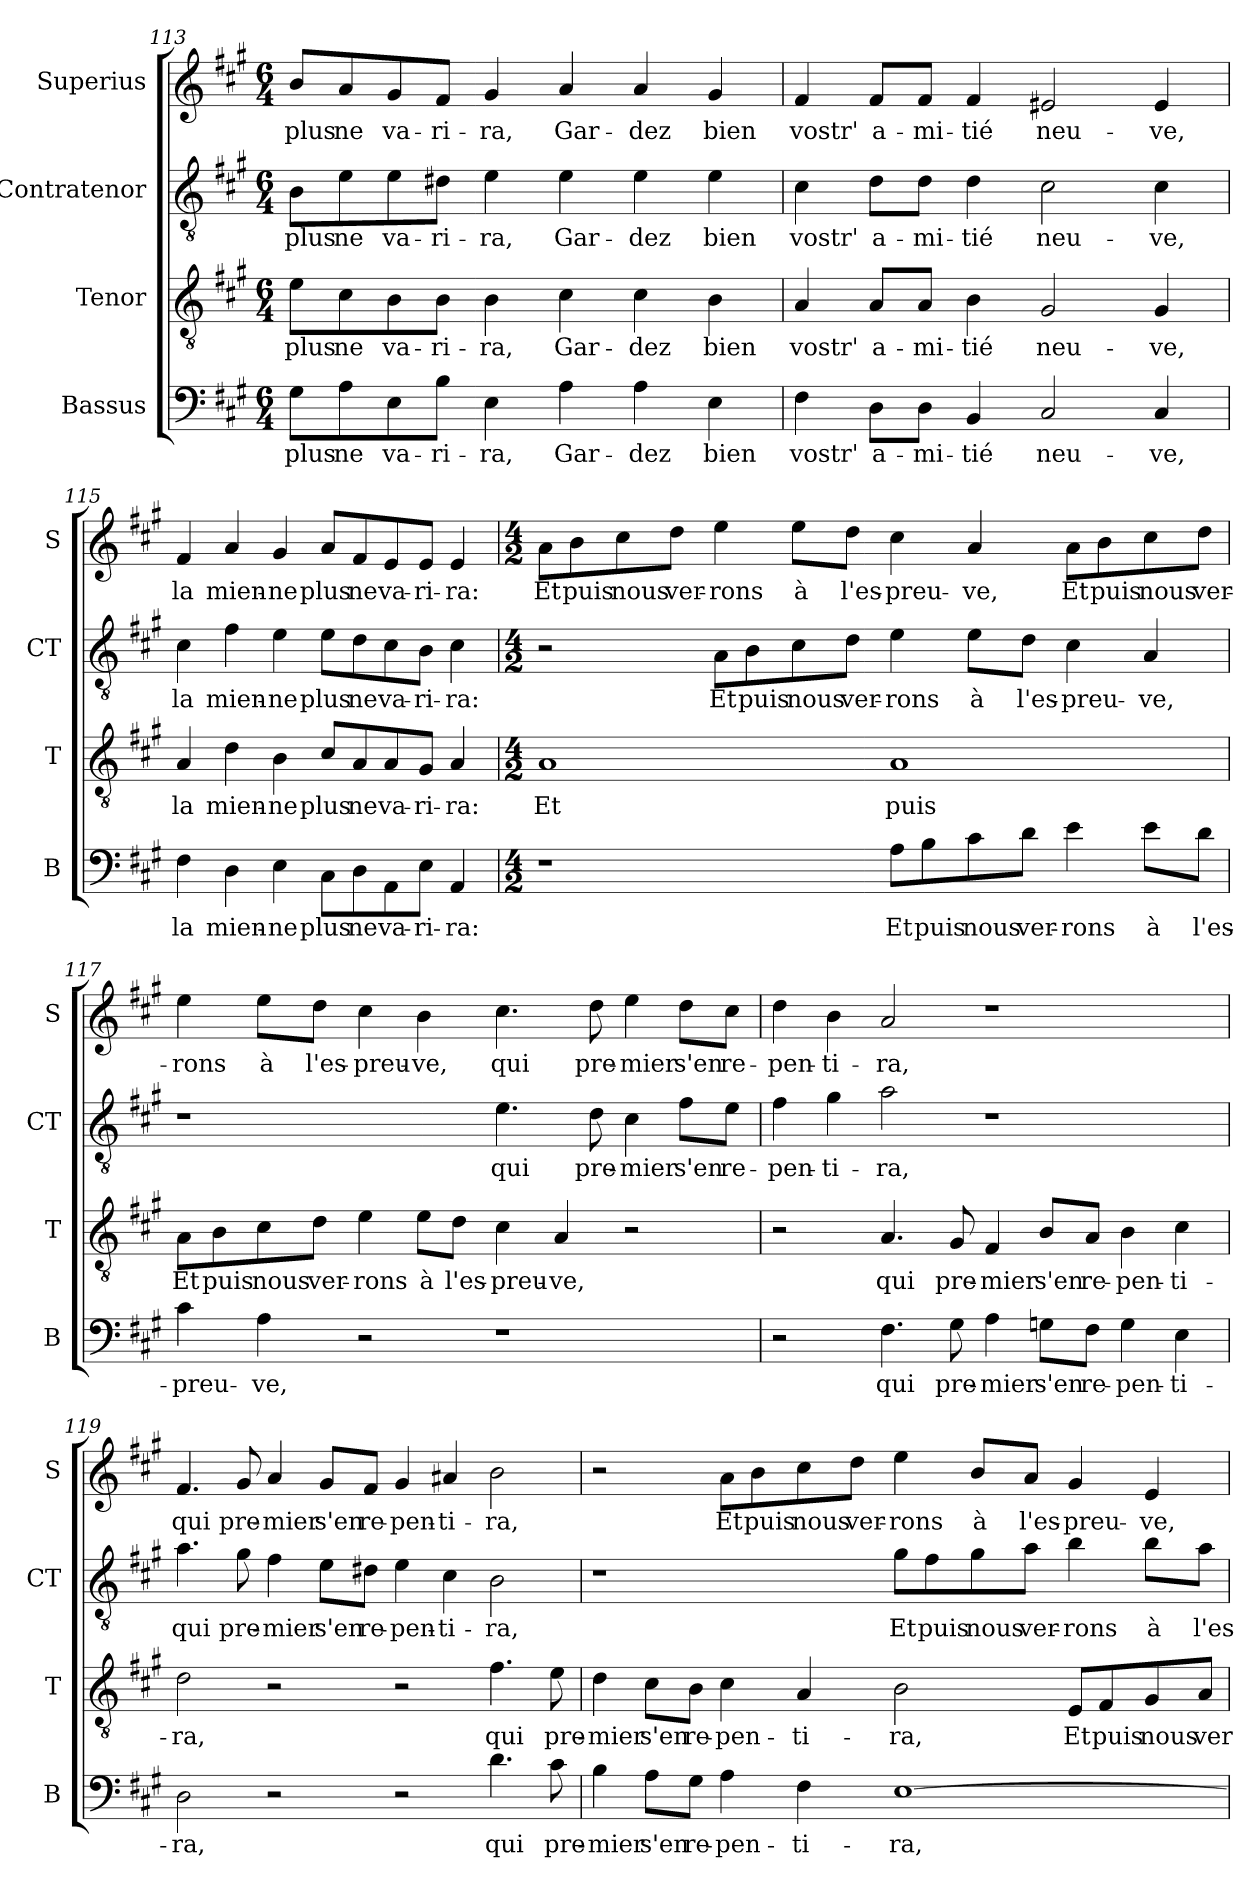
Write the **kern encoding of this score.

**kern	**text	**kern	**text	**kern	**text	**kern	**text
*part4	*part4	*part3	*part3	*part2	*part2	*part1	*part1
*staff4	*staff4	*staff3	*staff3	*staff2	*staff2	*staff1	*staff1
*I"Bassus	*	*I"Tenor	*	*I"Contratenor	*	*I"Superius	*
*I'B	*	*I'T	*	*I'CT	*	*I'S	*
!!LO:PB:g=z
*clefF4	*	*clefGv2	*	*clefGv2	*	*clefG2	*
*k[f#c#g#]	*	*k[f#c#g#]	*	*k[f#c#g#]	*	*k[f#c#g#]	*
*A:	*	*A:	*	*A:	*	*A:	*
*M6/4	*	*M6/4	*	*M6/4	*	*M6/4	*
=113	=113	=113	=113	=113	=113	=113	=113
!	!LO:LY:b	!	!LO:LY:b	!	!LO:LY:b	!	!LO:LY:b
8G#\L	plus	8e\L	plus	8B\L	plus	8b/L	plus
!	!LO:LY:b	!	!LO:LY:b	!	!LO:LY:b	!	!LO:LY:b
8A\	ne	8c#\	ne	8e\	ne	8a/	ne
!	!LO:LY:b	!	!LO:LY:b	!	!LO:LY:b	!	!LO:LY:b
8E\	va-	8B\	va-	8e\	va-	8g#/	va-
!	!LO:LY:b	!	!LO:LY:b	!	!LO:LY:b	!	!LO:LY:b
8B\J	-ri-	8B\J	-ri-	8d#X\J	-ri-	8f#/J	-ri-
!	!LO:LY:b	!	!LO:LY:b	!	!LO:LY:b	!	!LO:LY:b
4E\	-ra,	4B\	-ra,	4e\	-ra,	4g#/	-ra,
!	!LO:LY:b	!	!LO:LY:b	!	!LO:LY:b	!	!LO:LY:b
4A\	Gar-	4c#\	Gar-	4e\	Gar-	4a/	Gar-
!	!LO:LY:b	!	!LO:LY:b	!	!LO:LY:b	!	!LO:LY:b
4A\	-dez	4c#\	-dez	4e\	-dez	4a/	-dez
!	!LO:LY:b	!	!LO:LY:b	!	!LO:LY:b	!	!LO:LY:b
4E\	bien	4B\	bien	4e\	bien	4g#/	bien
=114	=114	=114	=114	=114	=114	=114	=114
!	!LO:LY:b	!	!LO:LY:b	!	!LO:LY:b	!	!LO:LY:b
4F#\	vostr'	4A/	vostr'	4c#\	vostr'	4f#/	vostr'
!	!LO:LY:b	!	!LO:LY:b	!	!LO:LY:b	!	!LO:LY:b
8D\L	a-	8A/L	a-	8d\L	a-	8f#/L	a-
!	!LO:LY:b	!	!LO:LY:b	!	!LO:LY:b	!	!LO:LY:b
8D\J	-mi-	8A/J	-mi-	8d\J	-mi-	8f#/J	-mi-
!	!LO:LY:b	!	!LO:LY:b	!	!LO:LY:b	!	!LO:LY:b
4BB/	-tié	4B\	-tié	4d\	-tié	4f#/	-tié
!	!LO:LY:b	!	!LO:LY:b	!	!LO:LY:b	!	!LO:LY:b
2C#/	neu-	2G#/	neu-	2c#\	neu-	2e#X/	neu-
!	!LO:LY:b	!	!LO:LY:b	!	!LO:LY:b	!	!LO:LY:b
4C#/	-ve,	4G#/	-ve,	4c#\	-ve,	4e#/	-ve,
=115	=115	=115	=115	=115	=115	=115	=115
!	!LO:LY:b	!	!LO:LY:b	!	!LO:LY:b	!	!LO:LY:b
4F#\	la	4A/	la	4c#\	la	4f#/	la
!	!LO:LY:b	!	!LO:LY:b	!	!LO:LY:b	!	!LO:LY:b
4D\	mien-	4d\	mien-	4f#\	mien-	4a/	mien-
!	!LO:LY:b	!	!LO:LY:b	!	!LO:LY:b	!	!LO:LY:b
4E\	-ne	4B\	-ne	4e\	-ne	4g#/	-ne
!	!LO:LY:b	!	!LO:LY:b	!	!LO:LY:b	!	!LO:LY:b
8C#\L	plus	8c#/L	plus	8e\L	plus	8a/L	plus
!	!LO:LY:b	!	!LO:LY:b	!	!LO:LY:b	!	!LO:LY:b
8D\	ne	8A/	ne	8d\	ne	8f#/	ne
!	!LO:LY:b	!	!LO:LY:b	!	!LO:LY:b	!	!LO:LY:b
8AA\	va-	8A/	va-	8c#\	va-	8e/	va-
!	!LO:LY:b	!	!LO:LY:b	!	!LO:LY:b	!	!LO:LY:b
8E\J	-ri-	8G#/J	-ri-	8B\J	-ri-	8e/J	-ri-
!	!LO:LY:b	!	!LO:LY:b	!	!LO:LY:b	!	!LO:LY:b
4AA/	-ra:	4A/	-ra:	4c#\	-ra:	4e/	-ra:
!!LO:LB:g=z
=116	=116	=116	=116	=116	=116	=116	=116
*M4/2	*	*M4/2	*	*M4/2	*	*M4/2	*
!	!	!	!LO:LY:b	!	!	!	!LO:LY:b
1r	.	1A	Et	2r	.	8a\L	Et
!	!	!	!	!	!	!	!LO:LY:b
.	.	.	.	.	.	8b\	puis
!	!	!	!	!	!	!	!LO:LY:b
.	.	.	.	.	.	8cc#\	nous
!	!	!	!	!	!	!	!LO:LY:b
.	.	.	.	.	.	8dd\J	ver-
!	!	!	!	!	!LO:LY:b	!	!LO:LY:b
.	.	.	.	8A\L	Et	4ee\	-rons
!	!	!	!	!	!LO:LY:b	!	!
.	.	.	.	8B\	puis	.	.
!	!	!	!	!	!LO:LY:b	!	!LO:LY:b
.	.	.	.	8c#\	nous	8ee\L	à
!	!	!	!	!	!LO:LY:b	!	!LO:LY:b
.	.	.	.	8d\J	ver-	8dd\J	l'es-
!	!LO:LY:b	!	!LO:LY:b	!	!LO:LY:b	!	!LO:LY:b
8A\L	Et	1A	puis	4e\	-rons	4cc#\	-preu-
!	!LO:LY:b	!	!	!	!	!	!
8B\	puis	.	.	.	.	.	.
!	!LO:LY:b	!	!	!	!LO:LY:b	!	!LO:LY:b
8c#\	nous	.	.	8e\L	à	4a/	-ve,
!	!LO:LY:b	!	!	!	!LO:LY:b	!	!
8d\J	ver-	.	.	8d\J	l'es-	.	.
!	!LO:LY:b	!	!	!	!LO:LY:b	!	!LO:LY:b
4e\	-rons	.	.	4c#\	-preu-	8a\L	Et
!	!	!	!	!	!	!	!LO:LY:b
.	.	.	.	.	.	8b\	puis
!	!LO:LY:b	!	!	!	!LO:LY:b	!	!LO:LY:b
8e\L	à	.	.	4A/	-ve,	8cc#\	nous
!	!LO:LY:b	!	!	!	!	!	!LO:LY:b
8d\J	l'es-	.	.	.	.	8dd\J	ver-
!!LO:LB:g=z
=117	=117	=117	=117	=117	=117	=117	=117
!	!LO:LY:b	!	!LO:LY:b	!	!	!	!LO:LY:b
4c#\	-preu-	8A\L	Et	1r	.	4ee\	-rons
!	!	!	!LO:LY:b	!	!	!	!
.	.	8B\	puis	.	.	.	.
!	!LO:LY:b	!	!LO:LY:b	!	!	!	!LO:LY:b
4A\	-ve,	8c#\	nous	.	.	8ee\L	à
!	!	!	!LO:LY:b	!	!	!	!LO:LY:b
.	.	8d\J	ver-	.	.	8dd\J	l'es-
!	!	!	!LO:LY:b	!	!	!	!LO:LY:b
2r	.	4e\	-rons	.	.	4cc#\	-preu-
!	!	!	!LO:LY:b	!	!	!	!LO:LY:b
.	.	8e\L	à	.	.	4b\	-ve,
!	!	!	!LO:LY:b	!	!	!	!
.	.	8d\J	l'es-	.	.	.	.
!	!	!	!LO:LY:b	!	!LO:LY:b	!	!LO:LY:b
1r	.	4c#\	-preu-	4.e\	qui	4.cc#\	qui
!	!	!	!LO:LY:b	!	!	!	!
.	.	4A/	-ve,	.	.	.	.
!	!	!	!	!	!LO:LY:b	!	!LO:LY:b
.	.	.	.	8d\	pre-	8dd\	pre-
!	!	!	!	!	!LO:LY:b	!	!LO:LY:b
.	.	2r	.	4c#\	-mier	4ee\	-mier
!	!	!	!	!	!LO:LY:b	!	!LO:LY:b
.	.	.	.	8f#\L	s'en	8dd\L	s'en
!	!	!	!	!	!LO:LY:b	!	!LO:LY:b
.	.	.	.	8e\J	re-	8cc#\J	re-
=118	=118	=118	=118	=118	=118	=118	=118
!	!	!	!	!	!LO:LY:b	!	!LO:LY:b
2r	.	2r	.	4f#\	-pen-	4dd\	-pen-
!	!	!	!	!	!LO:LY:b	!	!LO:LY:b
.	.	.	.	4g#\	-ti-	4b\	-ti-
!	!LO:LY:b	!	!LO:LY:b	!	!LO:LY:b	!	!LO:LY:b
4.F#\	qui	4.A/	qui	2a\	-ra,	2a/	-ra,
!	!LO:LY:b	!	!LO:LY:b	!	!	!	!
8G#\	pre-	8G#/	pre-	.	.	.	.
!	!LO:LY:b	!	!LO:LY:b	!	!	!	!
4A\	-mier	4F#/	-mier	1r	.	1r	.
!	!LO:LY:b	!	!LO:LY:b	!	!	!	!
8Gn\L	s'en	8B/L	s'en	.	.	.	.
!	!LO:LY:b	!	!LO:LY:b	!	!	!	!
8F#\J	re-	8A/J	re-	.	.	.	.
!	!LO:LY:b	!	!LO:LY:b	!	!	!	!
4G\	-pen-	4B\	-pen-	.	.	.	.
!	!LO:LY:b	!	!LO:LY:b	!	!	!	!
4E\	-ti-	4c#\	-ti-	.	.	.	.
!!LO:PB:g=z
=119	=119	=119	=119	=119	=119	=119	=119
!	!LO:LY:b	!	!LO:LY:b	!	!LO:LY:b	!	!LO:LY:b
2D\	-ra,	2d\	-ra,	4.a\	qui	4.f#/	qui
!	!	!	!	!	!LO:LY:b	!	!LO:LY:b
.	.	.	.	8g#\	pre-	8g#/	pre-
!	!	!	!	!	!LO:LY:b	!	!LO:LY:b
2r	.	2r	.	4f#\	-mier	4a/	-mier
!	!	!	!	!	!LO:LY:b	!	!LO:LY:b
.	.	.	.	8e\L	s'en	8g#/L	s'en
!	!	!	!	!	!LO:LY:b	!	!LO:LY:b
.	.	.	.	8d#X\J	re-	8f#/J	re-
!	!	!	!	!	!LO:LY:b	!	!LO:LY:b
2r	.	2r	.	4e\	-pen-	4g#/	-pen-
!	!	!	!	!	!LO:LY:b	!	!LO:LY:b
.	.	.	.	4c#\	-ti-	4a#X/	-ti-
!	!LO:LY:b	!	!LO:LY:b	!	!LO:LY:b	!	!LO:LY:b
4.d\	qui	4.f#\	qui	2B\	-ra,	2b\	-ra,
!	!LO:LY:b	!	!LO:LY:b	!	!	!	!
8c#\	pre-	8e\	pre-	.	.	.	.
=120	=120	=120	=120	=120	=120	=120	=120
!	!LO:LY:b	!	!LO:LY:b	!	!	!	!
4B\	-mier	4d\	-mier	1r	.	2r	.
!	!LO:LY:b	!	!LO:LY:b	!	!	!	!
8A\L	s'en	8c#\L	s'en	.	.	.	.
!	!LO:LY:b	!	!LO:LY:b	!	!	!	!
8G#\J	re-	8B\J	re-	.	.	.	.
!	!LO:LY:b	!	!LO:LY:b	!	!	!	!LO:LY:b
4A\	-pen-	4c#\	-pen-	.	.	8a\L	Et
!	!	!	!	!	!	!	!LO:LY:b
.	.	.	.	.	.	8b\	puis
!	!LO:LY:b	!	!LO:LY:b	!	!	!	!LO:LY:b
4F#\	-ti-	4A/	-ti-	.	.	8cc#\	nous
!	!	!	!	!	!	!	!LO:LY:b
.	.	.	.	.	.	8dd\J	ver-
!	!LO:LY:b	!	!LO:LY:b	!	!LO:LY:b	!	!LO:LY:b
[1E	-ra,	2B\	-ra,	8g#\L	Et	4ee\	-rons
!	!	!	!	!	!LO:LY:b	!	!
.	.	.	.	8f#\	puis	.	.
!	!	!	!	!	!LO:LY:b	!	!LO:LY:b
.	.	.	.	8g#\	nous	8b/L	à
!	!	!	!	!	!LO:LY:b	!	!LO:LY:b
.	.	.	.	8a\J	ver-	8a/J	l'es-
!	!	!	!LO:LY:b	!	!LO:LY:b	!	!LO:LY:b
.	.	8E/L	Et	4b\	-rons	4g#/	-preu-
!	!	!	!LO:LY:b	!	!	!	!
.	.	8F#/	puis	.	.	.	.
!	!	!	!LO:LY:b	!	!LO:LY:b	!	!LO:LY:b
.	.	8G#/	nous	8b\L	à	4e/	-ve,
!	!	!	!LO:LY:b	!	!LO:LY:b	!	!
.	.	8A/J	ver-	8a\J	l'es-	.	.
=	=	=	=	=	=	=	=
*-	*-	*-	*-	*-	*-	*-	*-
